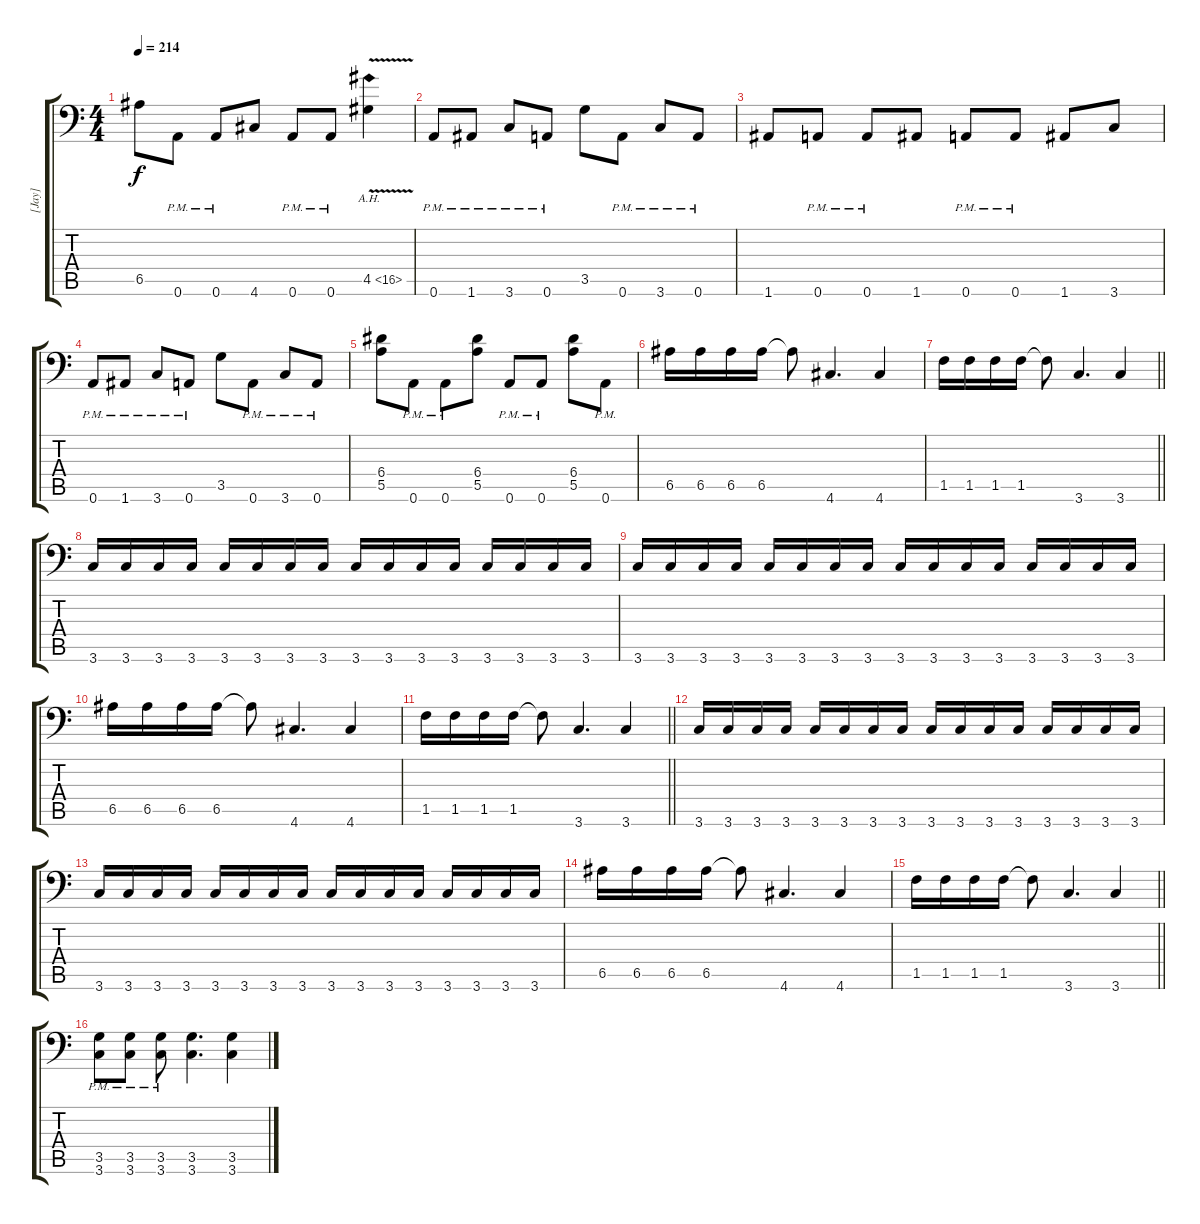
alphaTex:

\track ("[Jay]" "[Jay]") {instrument distortionguitar}
\staff {score tabs}
\tuning (B3 Gb3 D3 A2 E2 A1) {hide}
\ts (4 4)
\tempo 214
\clef f4
\ks c
6.5.8{dy f} 0.6{pm}.8 0.6{pm}.8 4.6.8 0.6{pm}.8 0.6{pm}.8 4.5{ah 12 v}.4 |
0.6{pm}.8 1.6{pm}.8 3.6{pm}.8 0.6{pm}.8 3.5.8 0.6{pm}.8 3.6{pm}.8 0.6{pm}.8 |
1.6.8 0.6{pm}.8 0.6{pm}.8 1.6.8 0.6{pm}.8 0.6{pm}.8 1.6.8 3.6.8 |
0.6{pm}.8 1.6{pm}.8 3.6{pm}.8 0.6{pm}.8 3.5.8 0.6{pm}.8 3.6{pm}.8 0.6{pm}.8 |
(6.4 5.5).8 0.6{pm}.8 0.6{pm}.8 (6.4 5.5).8 0.6{pm}.8 0.6{pm}.8 (6.4 5.5).8 0.6{pm}.8 |
6.5.16 6.5.16 6.5.16 6.5.16 6.5{t}.8 4.6.4{d} 4.6.4 |
\barLineRight lightlight
1.5.16 1.5.16 1.5.16 1.5.16 1.5{t}.8 3.6.4{d} 3.6.4 |
3.6.16 3.6.16 3.6.16 3.6.16 3.6.16 3.6.16 3.6.16 3.6.16 3.6.16 3.6.16 3.6.16 3.6.16 3.6.16 3.6.16 3.6.16 3.6.16 |
3.6.16 3.6.16 3.6.16 3.6.16 3.6.16 3.6.16 3.6.16 3.6.16 3.6.16 3.6.16 3.6.16 3.6.16 3.6.16 3.6.16 3.6.16 3.6.16 |
6.5.16 6.5.16 6.5.16 6.5.16 6.5{t}.8 4.6.4{d} 4.6.4 |
\barLineRight lightlight
1.5.16 1.5.16 1.5.16 1.5.16 1.5{t}.8 3.6.4{d} 3.6.4 |
3.6.16 3.6.16 3.6.16 3.6.16 3.6.16 3.6.16 3.6.16 3.6.16 3.6.16 3.6.16 3.6.16 3.6.16 3.6.16 3.6.16 3.6.16 3.6.16 |
3.6.16 3.6.16 3.6.16 3.6.16 3.6.16 3.6.16 3.6.16 3.6.16 3.6.16 3.6.16 3.6.16 3.6.16 3.6.16 3.6.16 3.6.16 3.6.16 |
6.5.16 6.5.16 6.5.16 6.5.16 6.5{t}.8 4.6.4{d} 4.6.4 |
\barLineRight lightlight
1.5.16 1.5.16 1.5.16 1.5.16 1.5{t}.8 3.6.4{d} 3.6.4 |
(3.5{pm} 3.6{pm}).8 (3.5{pm} 3.6{pm}).8 (3.5{pm} 3.6{pm}).8 (3.5 3.6).4{d} (3.5 3.6).4
